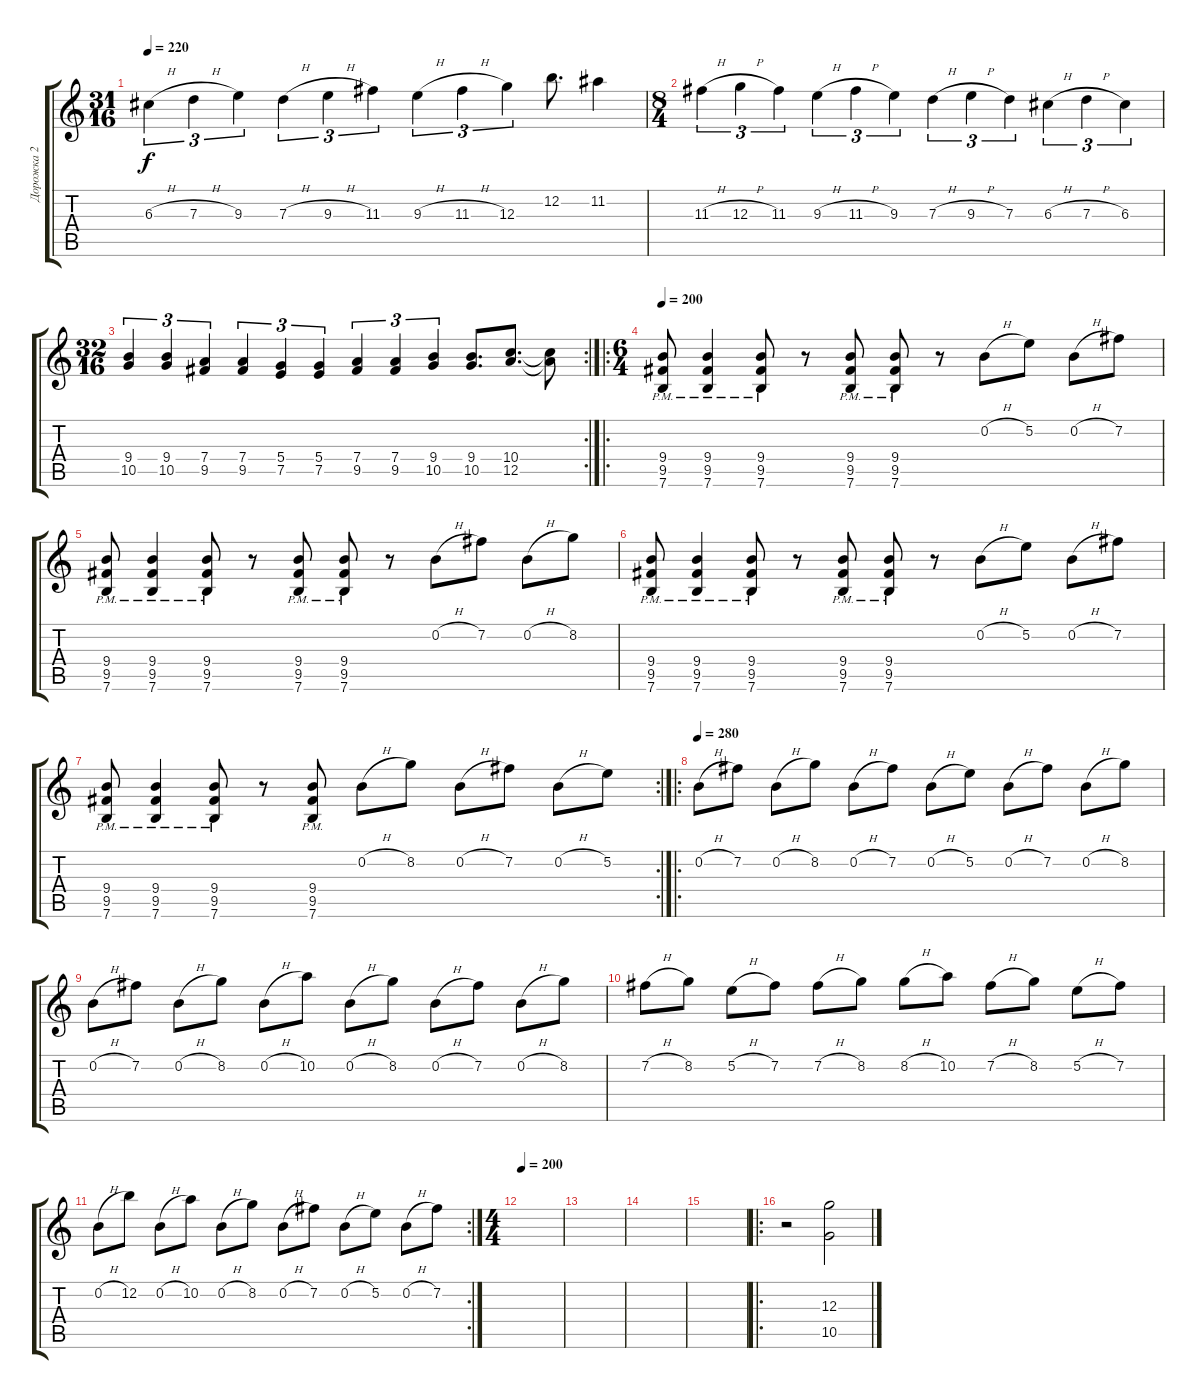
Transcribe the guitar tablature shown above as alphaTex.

\track ("Дорожка 2" "Дорожка 2") {instrument distortionguitar}
\staff {score tabs}
\tuning (E4 B3 G3 D3 A2 E2) {hide}
\ts (31 16)
\tempo 220
\clef g2
\ks c
6.3{h}.4{tu (3 2) dy f} 7.3{h}.4{tu (3 2)} 9.3.4{tu (3 2)} 7.3{h}.4{tu (3 2)} 9.3{h}.4{tu (3 2)} 11.3.4{tu (3 2)} 9.3{h}.4{tu (3 2)} 11.3{h}.4{tu (3 2)} 12.3.4{tu (3 2)} 12.2.8{d} 11.2.4 |
\ts (8 4)
11.3{h}.4{tu (3 2)} 12.3{h}.4{tu (3 2)} 11.3.4{tu (3 2)} 9.3{h}.4{tu (3 2)} 11.3{h}.4{tu (3 2)} 9.3.4{tu (3 2)} 7.3{h}.4{tu (3 2)} 9.3{h}.4{tu (3 2)} 7.3.4{tu (3 2)} 6.3{h}.4{tu (3 2)} 7.3{h}.4{tu (3 2)} 6.3.4{tu (3 2)} |
\rc 2
\ts (32 16)
(9.4 10.5).4{tu (3 2)} (9.4 10.5).4{tu (3 2)} (7.4 9.5).4{tu (3 2)} (7.4 9.5).4{tu (3 2)} (5.4 7.5).4{tu (3 2)} (5.4 7.5).4{tu (3 2)} (7.4 9.5).4{tu (3 2)} (7.4 9.5).4{tu (3 2)} (9.4 10.5).4{tu (3 2)} (9.4 10.5).8{d} (10.4 12.5).8{d} (10.4{t} 12.5{t}).8 |
\ro
\ts (6 4)
\tempo 200
(9.4{pm} 9.5{pm} 7.6{pm}).8 (9.4{pm} 9.5{pm} 7.6{pm}).4 (9.4{pm} 9.5{pm} 7.6{pm}).8 r.8 (9.4{pm} 9.5{pm} 7.6{pm}).8 (9.4{pm} 9.5{pm} 7.6{pm}).8 r.8 0.2{h}.8 5.2.8 0.2{h}.8 7.2.8 |
(9.4{pm} 9.5{pm} 7.6{pm}).8 (9.4{pm} 9.5{pm} 7.6{pm}).4 (9.4{pm} 9.5{pm} 7.6{pm}).8 r.8 (9.4{pm} 9.5{pm} 7.6{pm}).8 (9.4{pm} 9.5{pm} 7.6{pm}).8 r.8 0.2{h}.8 7.2.8 0.2{h}.8 8.2.8 |
(9.4{pm} 9.5{pm} 7.6{pm}).8 (9.4{pm} 9.5{pm} 7.6{pm}).4 (9.4{pm} 9.5{pm} 7.6{pm}).8 r.8 (9.4{pm} 9.5{pm} 7.6{pm}).8 (9.4{pm} 9.5{pm} 7.6{pm}).8 r.8 0.2{h}.8 5.2.8 0.2{h}.8 7.2.8 |
\rc 2
(9.4{pm} 9.5{pm} 7.6{pm}).8 (9.4{pm} 9.5{pm} 7.6{pm}).4 (9.4{pm} 9.5{pm} 7.6{pm}).8 r.8 (9.4{pm} 9.5{pm} 7.6{pm}).8 0.2{h}.8 8.2.8 0.2{h}.8 7.2.8 0.2{h}.8 5.2.8 |
\ro
\tempo 280
0.2{h}.8 7.2.8 0.2{h}.8 8.2.8 0.2{h}.8 7.2.8 0.2{h}.8 5.2.8 0.2{h}.8 7.2.8 0.2{h}.8 8.2.8 |
0.2{h}.8 7.2.8 0.2{h}.8 8.2.8 0.2{h}.8 10.2.8 0.2{h}.8 8.2.8 0.2{h}.8 7.2.8 0.2{h}.8 8.2.8 |
7.2{h}.8 8.2.8 5.2{h}.8 7.2.8 7.2{h}.8 8.2.8 8.2{h}.8 10.2.8 7.2{h}.8 8.2.8 5.2{h}.8 7.2.8 |
\rc 2
0.2{h}.8 12.2.8 0.2{h}.8 10.2.8 0.2{h}.8 8.2.8 0.2{h}.8 7.2.8 0.2{h}.8 5.2.8 0.2{h}.8 7.2.8 |
\ts (4 4)
\tempo 200
|
|
|
|
\ro
r.2 (12.3 10.5).2
